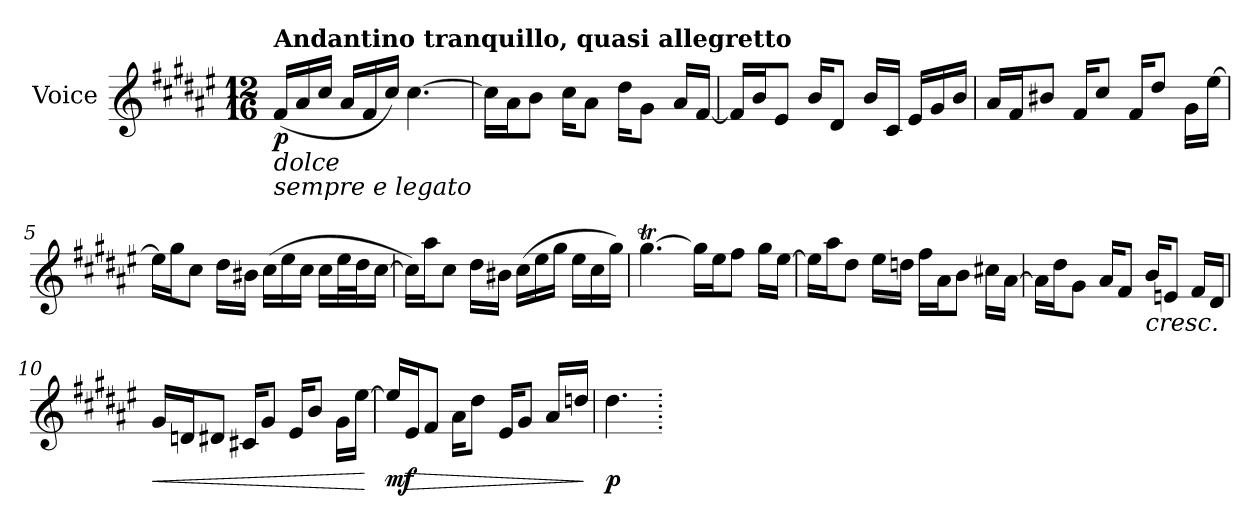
**kern	**dynam
*part1	*part1
*staff1	*staff1
*I"Voice	*
*I'V	*
*clefG2	*
*k[f#c#g#d#a#e#]	*
*M12/16	*
*MM57	*
=1	=1
!LO:TX:b:i:t=dolce	!
!LO:TX:b:i:t=sempre e legato	!
!LO:TX:a:B:t=Andantino tranquillo, quasi allegretto	!
!	!LO:DY:b
(<16f#/LL	p
16a#/	.
16cc#/JJ	.
16a#/LL	.
16f#/	.
16cc#/JJ)	.
[4.cc#\	.
!!LO:LB:g=z
=2	=2
16cc#\LL]	.
16a#\J	.
8b\J	.
16cc#\KL	.
8a#\J	.
16dd#\KL	.
8g#\J	.
16a#/LL	.
[16f#/JJ	.
=3	=3
16f#/LL]	.
16b/J	.
8e#/J	.
16b/KL	.
8d#/J	.
16b/LL	.
16c#/JJ	.
16e#/LL	.
16g#/	.
16b/JJ	.
=4	=4
16a#/LL	.
16f#/J	.
8b#X/J	.
16f#/KL	.
8cc#/J	.
16f#/KL	.
8dd#/J	.
16g#\LL	.
[16ee#\JJ	.
=5	=5
16ee#\LL]	.
16gg#\J	.
8cc#\J	.
16dd#\LL	.
16b#X\JJ	.
(>16cc#\LL	.
16ee#\	.
16cc#\JJ	.
16cc#\LL	.
32ee#\L	.
32dd#\J	.
[16cc#\JJ	.
!!LO:LB:g=z
=6	=6
16cc#\LL])	.
16aa#\J	.
8cc#\J	.
16dd#\LL	.
16b#X\JJ	.
(>16cc#\LL	.
16ee#\	.
16gg#\JJ	.
16ee#\LL	.
16cc#\	.
16gg#\JJ)	.
=7	=7
[4.gg#T\	.
16gg#\LL]	.
16ee#\J	.
8ff#\J	.
16gg#\LL	.
[16ee#\JJ	.
=8	=8
16ee#\LL]	.
16aa#\J	.
8dd#\J	.
16ee#\LL	.
16ddni\JJ	.
16ff#\LL	.
16a#\J	.
8b\J	.
16cc#X\LL	.
[16a#\JJ	.
=9	=9
16a#\LL]	.
16dd#\J	.
8g#\J	.
16a#/KL	.
8f#/J	.
!LO:TX:b:i:t=cresc.	!
16b/KL	.
8en/J	.
16f#/LL	.
16d#/JJ	.
!!LO:LB:g=z
=10	=10
!	!LO:HP:b
16g#/LL	<
16dni/J	.
8d#/J	.
16c#X/KL	.
8g#/J	.
16e#/KL	.
8b/J	.
16g#\LL	.
[16ee#\JJ	.
.	[
=11	=11
!	!LO:DY:b
16ee#/LL]	mf
!	!LO:HP:b
16e#/J	>
8f#/J	.
16a#\KL	.
8dd#\J	.
16e#/KL	.
8g#/J	.
16a#/LL	.
16ddni/JJ	.
.	]
=12	=12
!	!LO:DY:b
4.dd#\	p
=.	=.
*-	*-
